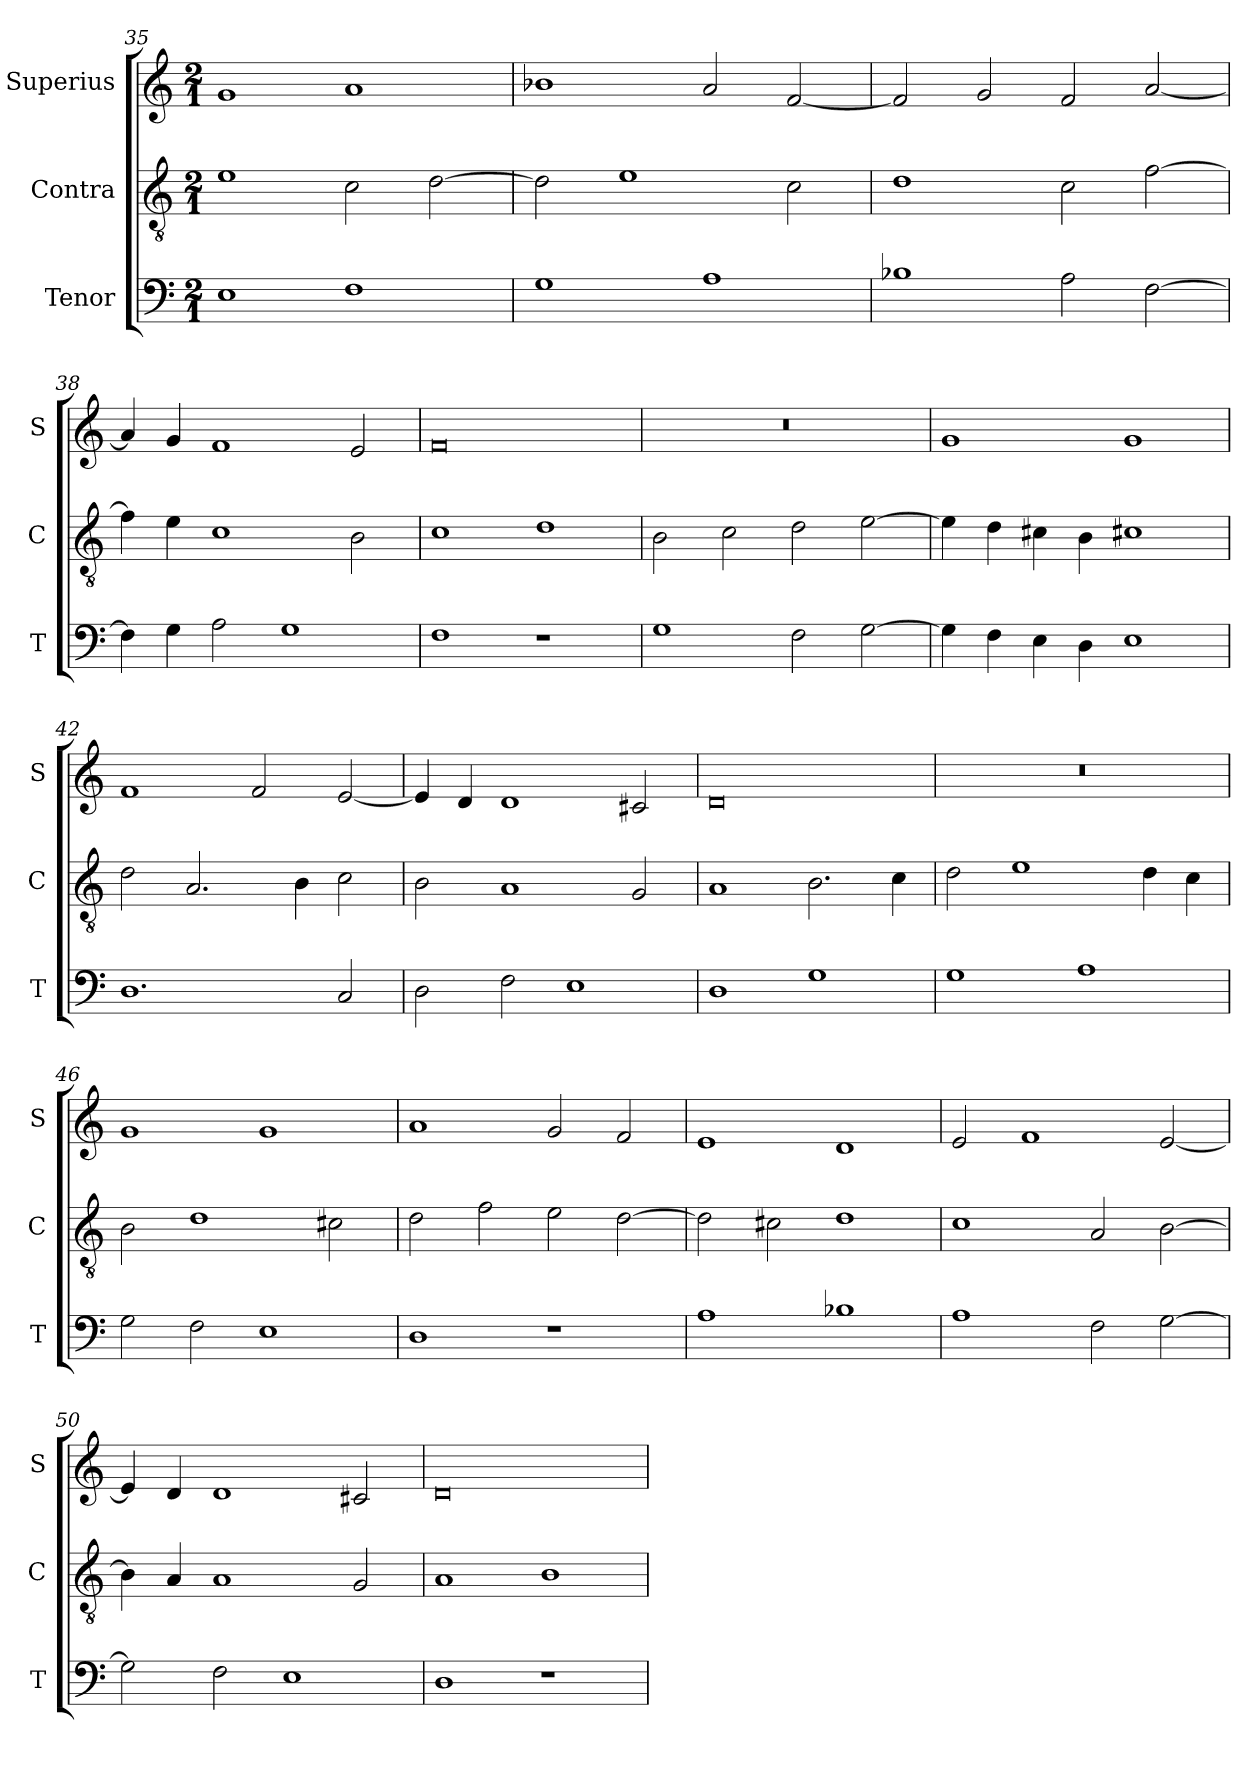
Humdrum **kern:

**kern	**kern	**kern
*part3	*part2	*part1
*staff3	*staff2	*staff1
*I"Tenor	*I"Contra	*I"Superius
*I'T	*I'C	*I'S
*clefF4	*clefGv2	*clefG2
*k[]	*k[]	*k[]
*M2/1	*M2/1	*M2/1
=35	=35	=35
1E	1e	1g
1F	2c\	1a
.	[2d\	.
=36	=36	=36
1G	2d\]	1b-X
.	1e	.
1A	.	2a/
.	2c\	[2f/
=37	=37	=37
1B-X	1d	2f/]
.	.	2g/
2A\	2c\	2f/
[2F\	[2f\	[2a/
=38	=38	=38
4F\]	4f\]	4a/]
4G\	4e\	4g/
2A\	1c	1f
1G	.	.
.	2B\	2e/
=39	=39	=39
1F	1c	0f
1r	1d	.
=40	=40	=40
1G	2B\	0r
.	2c\	.
2F\	2d\	.
[2G\	[2e\	.
=41	=41	=41
4G\]	4e\]	1g
4F\	4d\	.
4E\	4c#X\	.
4D\	4B\	.
1E	1c#X	1g
=42	=42	=42
1.D	2d\	1f
.	2.A/	.
.	.	2f/
.	4B\	.
2C/	2c\	[2e/
=43	=43	=43
2D\	2B\	4e/]
.	.	4d/
2F\	1A	1d
1E	.	.
.	2G/	2c#X/
=44	=44	=44
1D	1A	0d
1G	2.B\	.
.	4c\	.
=45	=45	=45
1G	2d\	0r
.	1e	.
1A	.	.
.	4d\	.
.	4c\	.
=46	=46	=46
2G\	2B\	1g
2F\	1d	.
1E	.	1g
.	2c#X\	.
=47	=47	=47
1D	2d\	1a
.	2f\	.
1r	2e\	2g/
.	[2d\	2f/
=48	=48	=48
1A	2d\]	1e
.	2c#X\	.
1B-X	1d	1d
=49	=49	=49
1A	1c	2e/
.	.	1f
2F\	2A/	.
[2G\	[2B\	[2e/
=50	=50	=50
2G\]	4B\]	4e/]
.	4A/	4d/
2F\	1A	1d
1E	.	.
.	2G/	2c#X/
=51	=51	=51
1D	1A	0d
1r	1B	.
=	=	=
*-	*-	*-
